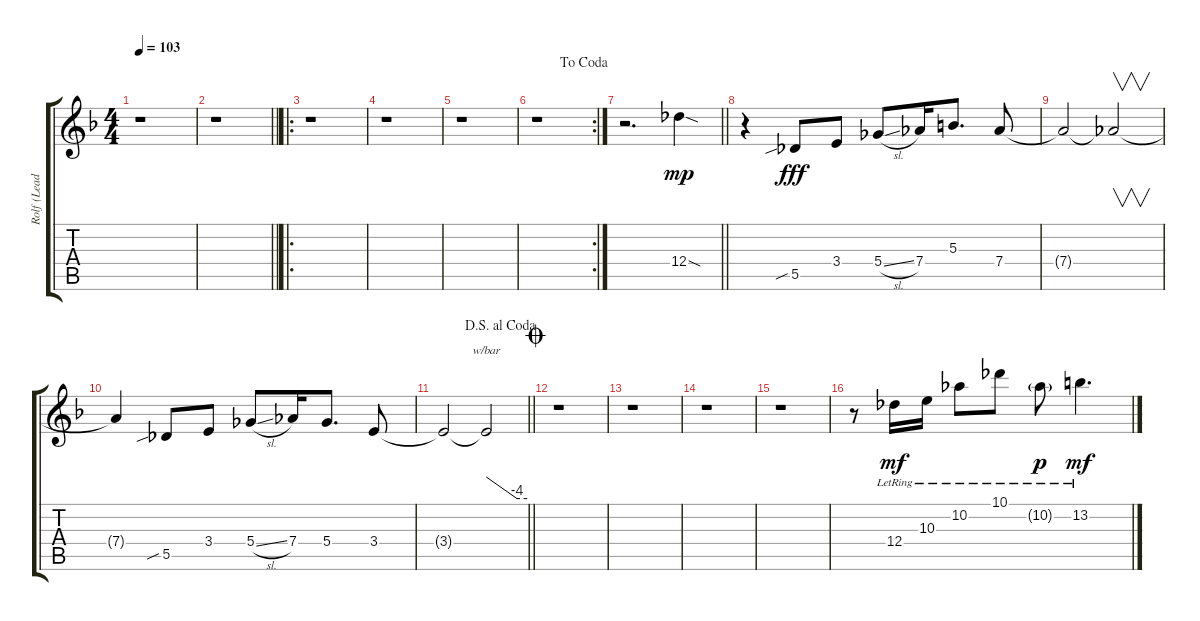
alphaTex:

\track ("Rolf (Leads)" "Rolf (Lead") {instrument overdrivenguitar}
\staff {score tabs}
\tuning (Eb4 Bb3 Gb3 Db3 Ab2 Db2) {hide}
\ts (4 4)
\tempo 103
\clef g2
\ks f
r.1{dy mp} |
\barLineRight lightlight
r.1 |
\ro
r.1 |
r.1 |
r.1 |
\rc 2
\jump dacoda
r.1 |
\barLineRight lightlight
r.2{d} 12.4{sod}.4 |
r.4 5.5{sib}.8{dy fff} 3.4.8 5.4{sl}.8 7.4.16 5.3.8{d} 7.4.8 |
7.4{t}.2 7.4{t}.2{v} |
7.4{t}.4 5.5{sib}.8 3.4.8 5.4{sl}.8 7.4.16 5.4.8{d} 3.4.8 |
\jump dalsegnoalcoda
\barLineRight lightlight
3.4{t}.2 3.4{t}.2{tbe (custom default 0 0 45 -16 60 -16)} |
\jump coda
r.1 |
r.1 |
r.1 |
r.1 |
r.8 12.4{lr}.16{dy mf} 10.3{lr}.16 10.2{lr}.8 10.1{lr}.8 10.2{g lr}.8{dy p} 13.2{lr}.4{d dy mf}
